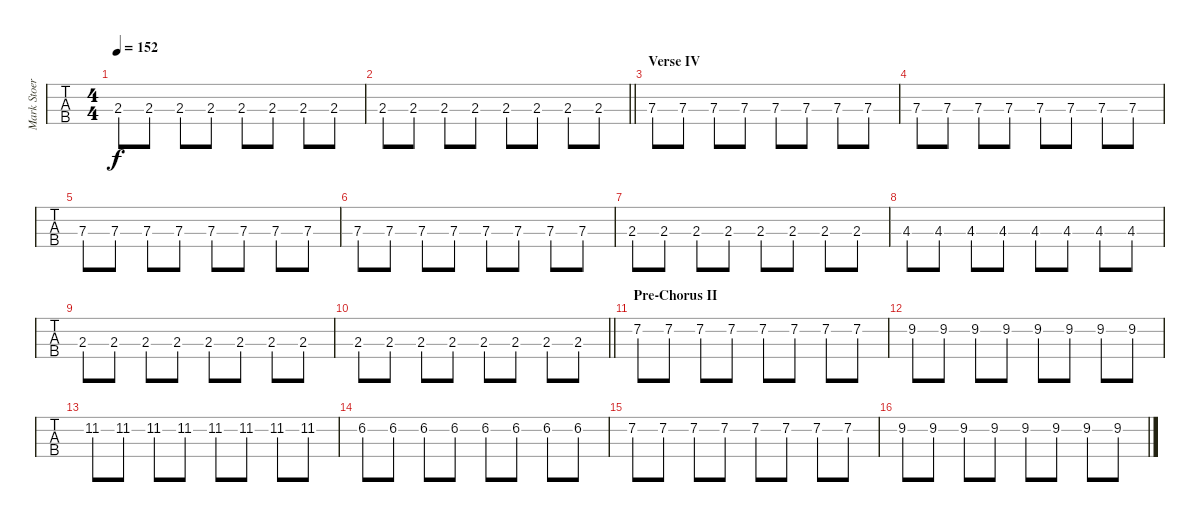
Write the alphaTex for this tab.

\track ("Mark Stoermer" "Mark Stoer") {instrument electricbassfinger}
\staff {tabs}
\tuning (G2 D2 A1 E1) {hide}
\ts (4 4)
\tempo 152
\clef f4
\ks c
2.3.8{dy f} 2.3.8 2.3.8 2.3.8 2.3.8 2.3.8 2.3.8 2.3.8 |
\barLineRight lightlight
2.3.8 2.3.8 2.3.8 2.3.8 2.3.8 2.3.8 2.3.8 2.3.8 |
\section ("" "Verse IV")
7.3.8 7.3.8 7.3.8 7.3.8 7.3.8 7.3.8 7.3.8 7.3.8 |
7.3.8 7.3.8 7.3.8 7.3.8 7.3.8 7.3.8 7.3.8 7.3.8 |
7.3.8 7.3.8 7.3.8 7.3.8 7.3.8 7.3.8 7.3.8 7.3.8 |
7.3.8 7.3.8 7.3.8 7.3.8 7.3.8 7.3.8 7.3.8 7.3.8 |
2.3.8 2.3.8 2.3.8 2.3.8 2.3.8 2.3.8 2.3.8 2.3.8 |
4.3.8 4.3.8 4.3.8 4.3.8 4.3.8 4.3.8 4.3.8 4.3.8 |
2.3.8 2.3.8 2.3.8 2.3.8 2.3.8 2.3.8 2.3.8 2.3.8 |
\barLineRight lightlight
2.3.8 2.3.8 2.3.8 2.3.8 2.3.8 2.3.8 2.3.8 2.3.8 |
\section ("" "Pre-Chorus II")
7.2.8 7.2.8 7.2.8 7.2.8 7.2.8 7.2.8 7.2.8 7.2.8 |
9.2.8 9.2.8 9.2.8 9.2.8 9.2.8 9.2.8 9.2.8 9.2.8 |
11.2.8 11.2.8 11.2.8 11.2.8 11.2.8 11.2.8 11.2.8 11.2.8 |
6.2.8 6.2.8 6.2.8 6.2.8 6.2.8 6.2.8 6.2.8 6.2.8 |
7.2.8 7.2.8 7.2.8 7.2.8 7.2.8 7.2.8 7.2.8 7.2.8 |
9.2.8 9.2.8 9.2.8 9.2.8 9.2.8 9.2.8 9.2.8 9.2.8
